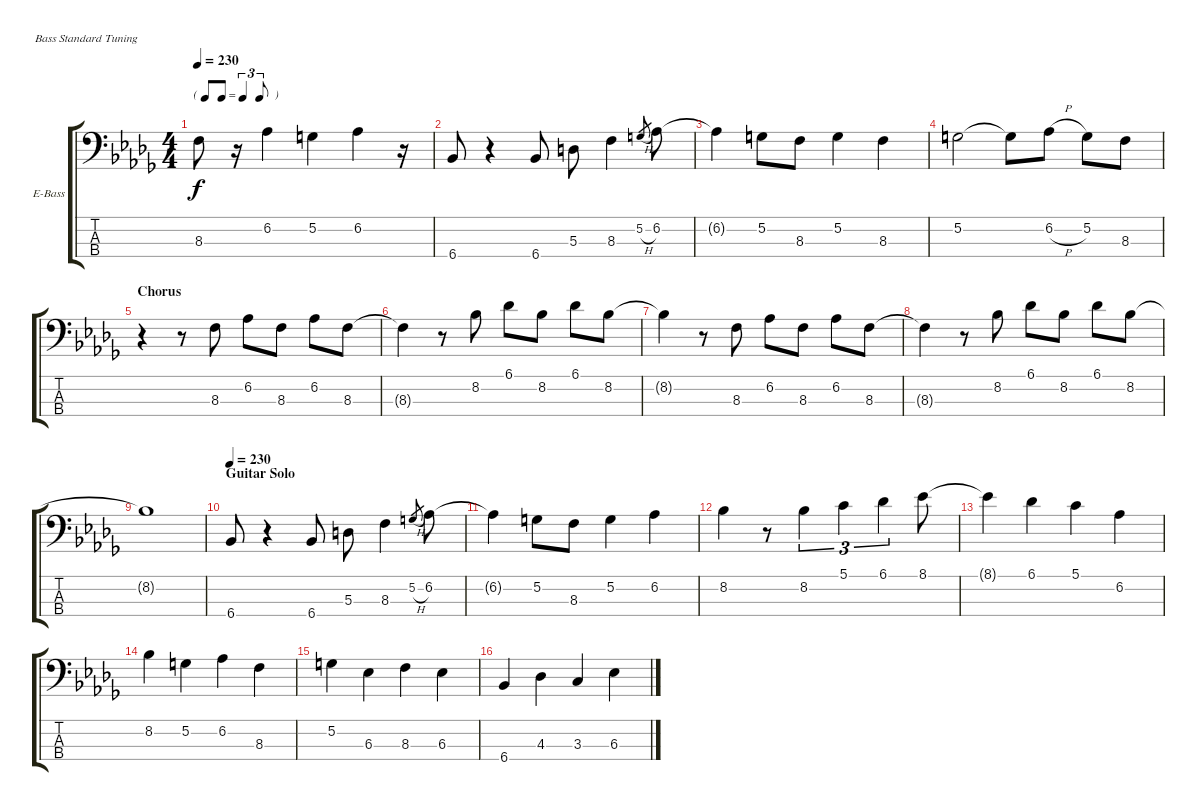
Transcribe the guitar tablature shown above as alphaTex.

\defaultSystemsLayout 4
\bracketExtendMode groupsimilarinstruments
\firstSystemTrackNameOrientation horizontal
\otherSystemsTrackNameOrientation horizontal
\track ("Electric Bass" "E-Bass") {multiBarRest instrument electricbassfinger}
\staff {score tabs}
\tuning (G2 D2 A1 E1)
\ts (4 4)
\tf triplet8th
\tempo 230
\clef f4
\ks bbminor
8.3{t}.8{dy f} r.16 6.2.4 5.2.4 6.2.4 r.16 |
6.4.8 r.4 6.4.8 5.3.8 8.3.4 5.2{h}.8{gr} 6.2.8 |
6.2{t}.4 5.2.8 8.3.8 5.2.4 8.3.4 |
5.2.2 5.2{t}.8 6.2{h}.8 5.2.8 8.3.8 |
\section ("" "Chorus")
r.4 r.8 8.3.8 6.2.8 8.3.8 6.2.8 8.3.8 |
8.3{t}.4 r.8 8.2.8 6.1.8 8.2.8 6.1.8 8.2.8 |
8.2{t}.4 r.8 8.3.8 6.2.8 8.3.8 6.2.8 8.3.8 |
8.3{t}.4 r.8 8.2.8 6.1.8 8.2.8 6.1.8 8.2.8 |
8.2{t}.1 |
\section ("" "Guitar Solo")
\tempo 230
6.4.8 r.4 6.4.8 5.3.8 8.3.4 5.2{h}.8{gr} 6.2.8 |
6.2{t}.4 5.2.8 8.3.8 5.2.4 6.2.4 |
8.2.4 r.8 8.2.4{tu (3 2)} 5.1.4{tu (3 2)} 6.1.4{tu (3 2)} 8.1.8 |
8.1{t}.4 6.1.4 5.1.4 6.2.4 |
8.2.4 5.2.4 6.2.4 8.3.4 |
5.2.4 6.3.4 8.3.4 6.3.4 |
6.4.4 4.3.4 3.3.4 6.3.4
